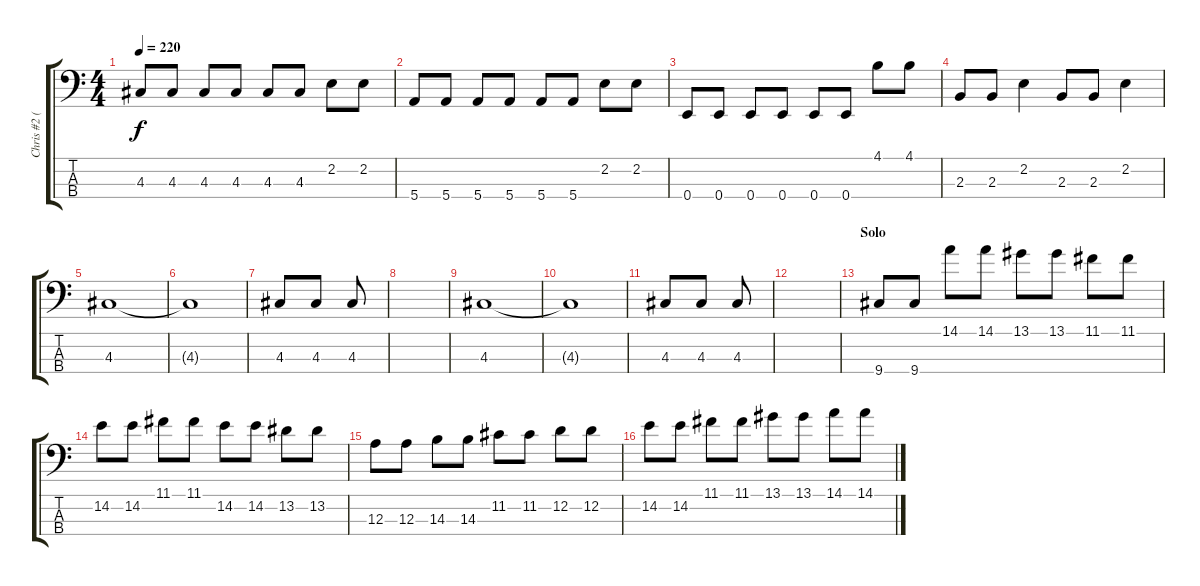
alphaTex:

\track ("Chris #2 (Bass / Vocals)" "Chris #2 (") {instrument electricbassfinger}
\staff {score tabs}
\tuning (G2 D2 A1 E1) {hide}
\ts (4 4)
\tempo 220
\clef f4
\ks c
4.3.8{dy f} 4.3.8 4.3.8 4.3.8 4.3.8 4.3.8 2.2.8 2.2.8 |
5.4.8 5.4.8 5.4.8 5.4.8 5.4.8 5.4.8 2.2.8 2.2.8 |
0.4.8 0.4.8 0.4.8 0.4.8 0.4.8 0.4.8 4.1.8 4.1.8 |
2.3.8 2.3.8 2.2.4 2.3.8 2.3.8 2.2.4 |
4.3.1 |
4.3{t}.1 |
4.3.8 4.3.8 4.3.8 |
|
4.3.1 |
4.3{t}.1 |
4.3.8 4.3.8 4.3.8 |
|
\section ("" "Solo")
9.4.8 9.4.8 14.1.8 14.1.8 13.1.8 13.1.8 11.1.8 11.1.8 |
14.2.8 14.2.8 11.1.8 11.1.8 14.2.8 14.2.8 13.2.8 13.2.8 |
12.3.8 12.3.8 14.3.8 14.3.8 11.2.8 11.2.8 12.2.8 12.2.8 |
14.2.8 14.2.8 11.1.8 11.1.8 13.1.8 13.1.8 14.1.8 14.1.8
